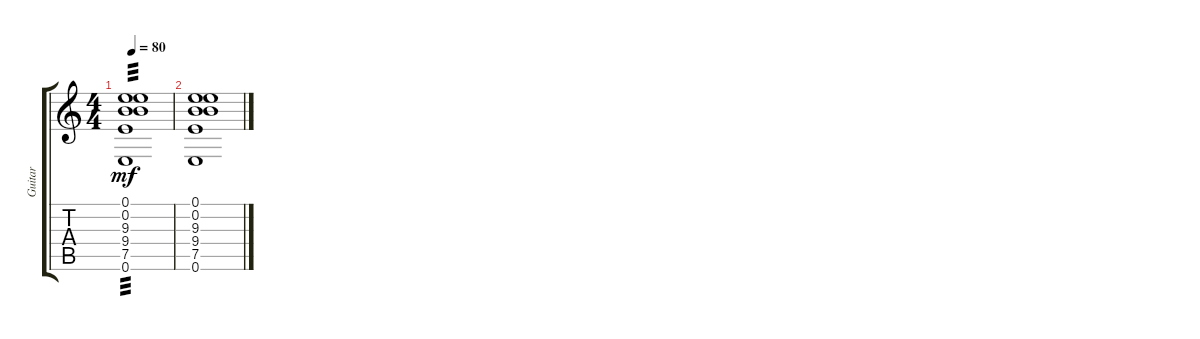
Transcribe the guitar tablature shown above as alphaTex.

\track ("Guitar" "Guitar") {instrument overdrivenguitar}
\staff {score tabs}
\tuning (E4 B3 G3 D3 A2 E2) {hide}
\ts (4 4)
\tempo 80
\clef g2
\ks c
(0.1 0.2 9.3 9.4 7.5 0.6).1{tp 3 dy mf} |
(0.1 0.2 9.3 9.4 7.5 0.6).1
